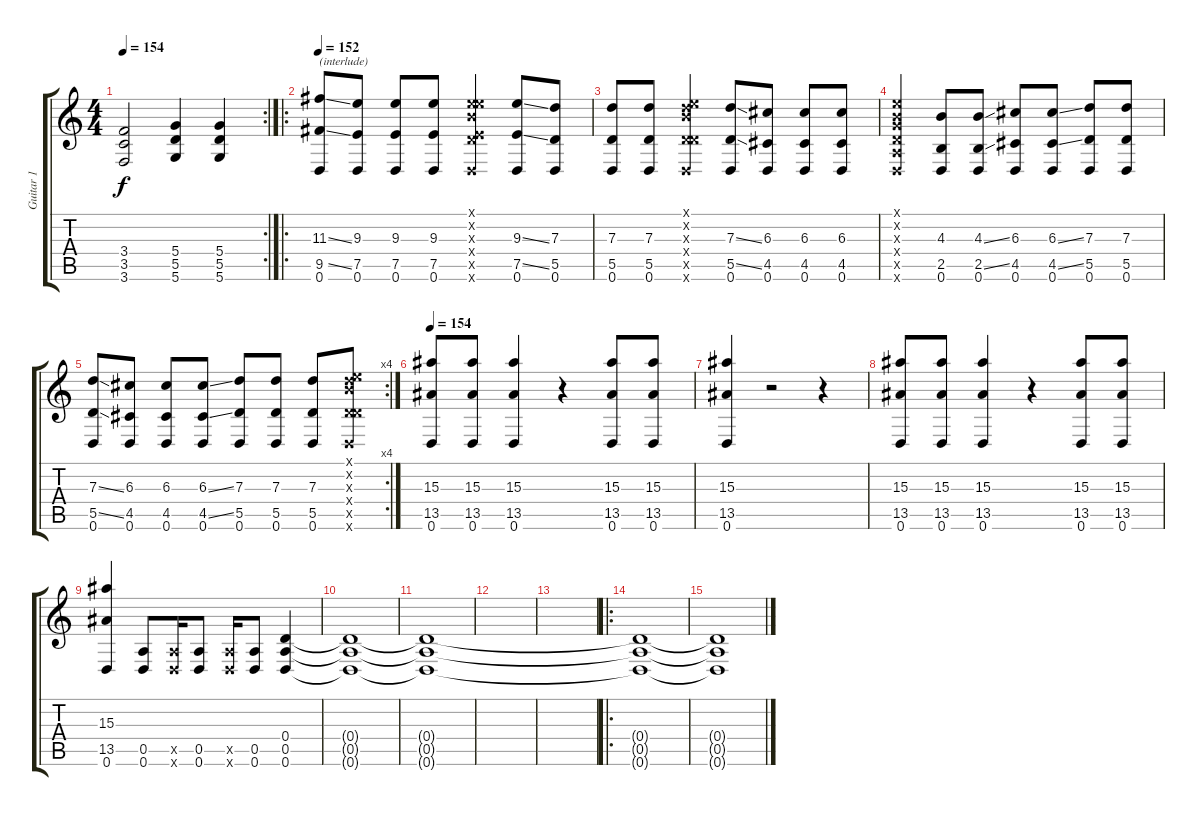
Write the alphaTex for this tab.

\track ("Guitar 1" "Guitar 1") {instrument distortionguitar}
\staff {score tabs}
\tuning (E4 B3 G3 D3 A2 D2) {hide}
\rc 2
\ts (4 4)
\tempo 154
\clef g2
\ks c
(3.4 3.5 3.6).2{dy f} (5.4 5.5 5.6).4 (5.4 5.5 5.6).4 |
\ro
\tempo 152
(11.3{ss} 9.5{ss} 0.6).8{txt "(interlude)"} (9.3 7.5 0.6).8 (9.3 7.5 0.6).8 (9.3 7.5 0.6).8 (0.1{x} 0.2{x} 9.3{x} 0.4{x} 7.5{x} 0.6{x}).4 (9.3{ss} 7.5{ss} 0.6).8 (7.3 5.5 0.6).8 |
(7.3 5.5 0.6).8 (7.3 5.5 0.6).8 (0.1{x} 0.2{x} 7.3{x} 0.4{x} 5.5{x} 0.6{x}).4 (7.3{ss} 5.5{ss} 0.6).8 (6.3 4.5 0.6).8 (6.3 4.5 0.6).8 (6.3 4.5 0.6).8 |
(0.1{x} 0.2{x} 0.3{x} 0.4{x} 0.5{x} 0.6{x}).4 (4.3 2.5 0.6).8 (4.3{ss} 2.5{ss} 0.6).8 (6.3 4.5 0.6).8 (6.3{ss} 4.5{ss} 0.6).8 (7.3 5.5 0.6).8 (7.3 5.5 0.6).8 |
\rc 4
(7.3{ss} 5.5{ss} 0.6).8 (6.3 4.5 0.6).8 (6.3 4.5 0.6).8 (6.3{ss} 4.5{ss} 0.6).8 (7.3 5.5 0.6).8 (7.3 5.5 0.6).8 (7.3 5.5 0.6).8 (0.1{x} 0.2{x} 7.3{x} 0.4{x} 5.5{x} 0.6{x}).8 |
\tempo 154
(15.3 13.5 0.6).8 (15.3 13.5 0.6).8 (15.3 13.5 0.6).4 r.4 (15.3 13.5 0.6).8 (15.3 13.5 0.6).8 |
(15.3 13.5 0.6).4 r.2 r.4 |
(15.3 13.5 0.6).8 (15.3 13.5 0.6).8 (15.3 13.5 0.6).4 r.4 (15.3 13.5 0.6).8 (15.3 13.5 0.6).8 |
(15.3 13.5 0.6).4 (0.5 0.6).8 (0.5{x} 0.6{x}).16 (0.5 0.6).8 (0.5{x} 0.6{x}).16 (0.5 0.6).8 (0.4 0.5 0.6).4 |
(0.4{t} 0.5{t} 0.6{t}).1 |
(0.4{t} 0.5{t} 0.6{t}).1 |
|
|
\ro
(0.4{t} 0.5{t} 0.6{t}).1 |
(0.4{t} 0.5{t} 0.6{t}).1
